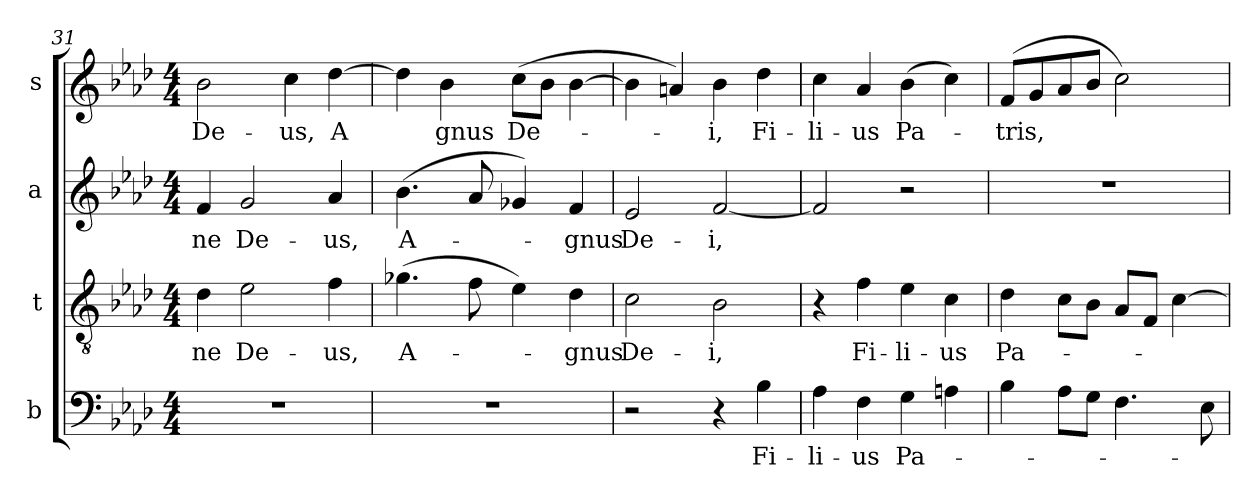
**kern	**text	**kern	**text	**kern	**text	**kern	**text
*part4	*part4	*part3	*part3	*part2	*part2	*part1	*part1
*staff4	*staff4	*staff3	*staff3	*staff2	*staff2	*staff1	*staff1
*I"b	*	*I"t	*	*I"a	*	*I"s	*
*clefF4	*	*clefGv2	*	*clefG2	*	*clefG2	*
*	*	*ITrd7c12	*	*	*	*	*
*k[b-e-a-d-]	*	*k[b-e-a-d-]	*	*k[b-e-a-d-]	*	*k[b-e-a-d-]	*
*f:	*	*f:	*	*f:	*	*f:	*
*M4/4	*	*M4/4	*	*M4/4	*	*M4/4	*
=31	=31	=31	=31	=31	=31	=31	=31
!	!	!	!LO:LY:b:color=#000000	!	!	!	!
!	!	!	!	!	!LO:LY:b:color=#000000	!	!
!	!	!	!	!	!	!	!LO:LY:b:color=#000000
1r	.	4D-i\	-ne	4fi/	-ne	2b-i\	De-
!	!	!	!LO:LY:b:color=#000000	!	!	!	!
!	!	!	!	!	!LO:LY:b:color=#000000	!	!
.	.	2E-i\	De-	2gi/	De-	.	.
!	!	!	!	!	!	!	!LO:LY:b:color=#000000
.	.	.	.	.	.	4cci\	-us,
!	!	!	!LO:LY:b:color=#000000	!	!	!	!
!	!	!	!	!	!LO:LY:b:color=#000000	!	!
!	!	!	!	!	!	!	!LO:LY:b:color=#000000
.	.	4Fi\	-us,	4a-i/	-us,	[4dd-i\	A-
!!LO:PB:g=z
=32	=32	=32	=32	=32	=32	=32	=32
!	!	!	!LO:LY:b:color=#000000	!	!	!	!
!	!	!	!	!	!LO:LY:b:color=#000000	!	!
!	!	!	!	!	!	!	!LO:LY:b:color=#000000
1r	.	(4.G-Xi\	A-	(4.b-i\	A-	4dd-i\]	--
!	!	!	!	!	!	!	!LO:LY:b:color=#000000
.	.	.	.	.	.	4b-i\	gnus
.	.	8Fi\	.	8a-i/	.	.	.
!	!	!	!	!	!	!	!LO:LY:b:color=#000000
.	.	4E-i\)	.	4g-Xi/)	.	(8cci\L	De-
.	.	.	.	.	.	8b-i\J	.
!	!	!	!LO:LY:b:color=#000000	!	!	!	!
!	!	!	!	!	!LO:LY:b:color=#000000	!	!
.	.	4D-i\	-gnus	4fi/	-gnus	[4b-i\	.
=33	=33	=33	=33	=33	=33	=33	=33
!	!	!	!LO:LY:b:color=#000000	!	!	!	!
!	!	!	!	!	!LO:LY:b:color=#000000	!	!
2r	.	2Ci\	De-	2e-i/	De-	4b-i\]	.
.	.	.	.	.	.	4ani/)	.
!	!	!	!LO:LY:b:color=#000000	!	!	!	!
!	!	!	!	!	!LO:LY:b:color=#000000	!	!
!	!	!	!	!	!	!	!LO:LY:b:color=#000000
4r	.	2BB-i\	-i,	[2fi/	-i,	4b-i\	-i,
!	!LO:LY:b:color=#000000	!	!	!	!	!	!
!	!	!	!	!	!	!	!LO:LY:b:color=#000000
4B-i\	Fi-	.	.	.	.	4dd-i\	Fi-
=34	=34	=34	=34	=34	=34	=34	=34
!	!LO:LY:b:color=#000000	!	!	!	!	!	!
!	!	!	!	!	!	!	!LO:LY:b:color=#000000
4A-i\	-li-	4r	.	2fi/]	.	4cci\	-li-
!	!LO:LY:b:color=#000000	!	!	!	!	!	!
!	!	!	!LO:LY:b:color=#000000	!	!	!	!
!	!	!	!	!	!	!	!LO:LY:b:color=#000000
4Fi\	-us	4Fi\	Fi-	.	.	4a-i/	-us
!	!LO:LY:b:color=#000000	!	!	!	!	!	!
!	!	!	!LO:LY:b:color=#000000	!	!	!	!
!	!	!	!	!	!	!	!LO:LY:b:color=#000000
4Gi\	Pa-	4E-i\	-li-	2r	.	(4b-i\	Pa-
!	!	!	!LO:LY:b:color=#000000	!	!	!	!
4Ani\	.	4Ci\	-us	.	.	4cci\)	.
=35	=35	=35	=35	=35	=35	=35	=35
!	!	!	!LO:LY:b:color=#000000	!	!	!	!
!	!	!	!	!	!	!	!LO:LY:b:color=#000000
4B-i\	.	4D-i\	Pa-	1r	.	(8fi/L	-tris,
.	.	.	.	.	.	8gi/	.
8A-i\L	.	8Ci\L	.	.	.	8a-i/	.
8Gi\J	.	8BB-i\J	.	.	.	8b-i/J	.
4.Fi\	.	8AA-i/L	.	.	.	2cci\)	.
.	.	8FFi/J	.	.	.	.	.
.	.	[4Ci\	.	.	.	.	.
8E-i\	.	.	.	.	.	.	.
=	=	=	=	=	=	=	=
*-	*-	*-	*-	*-	*-	*-	*-
